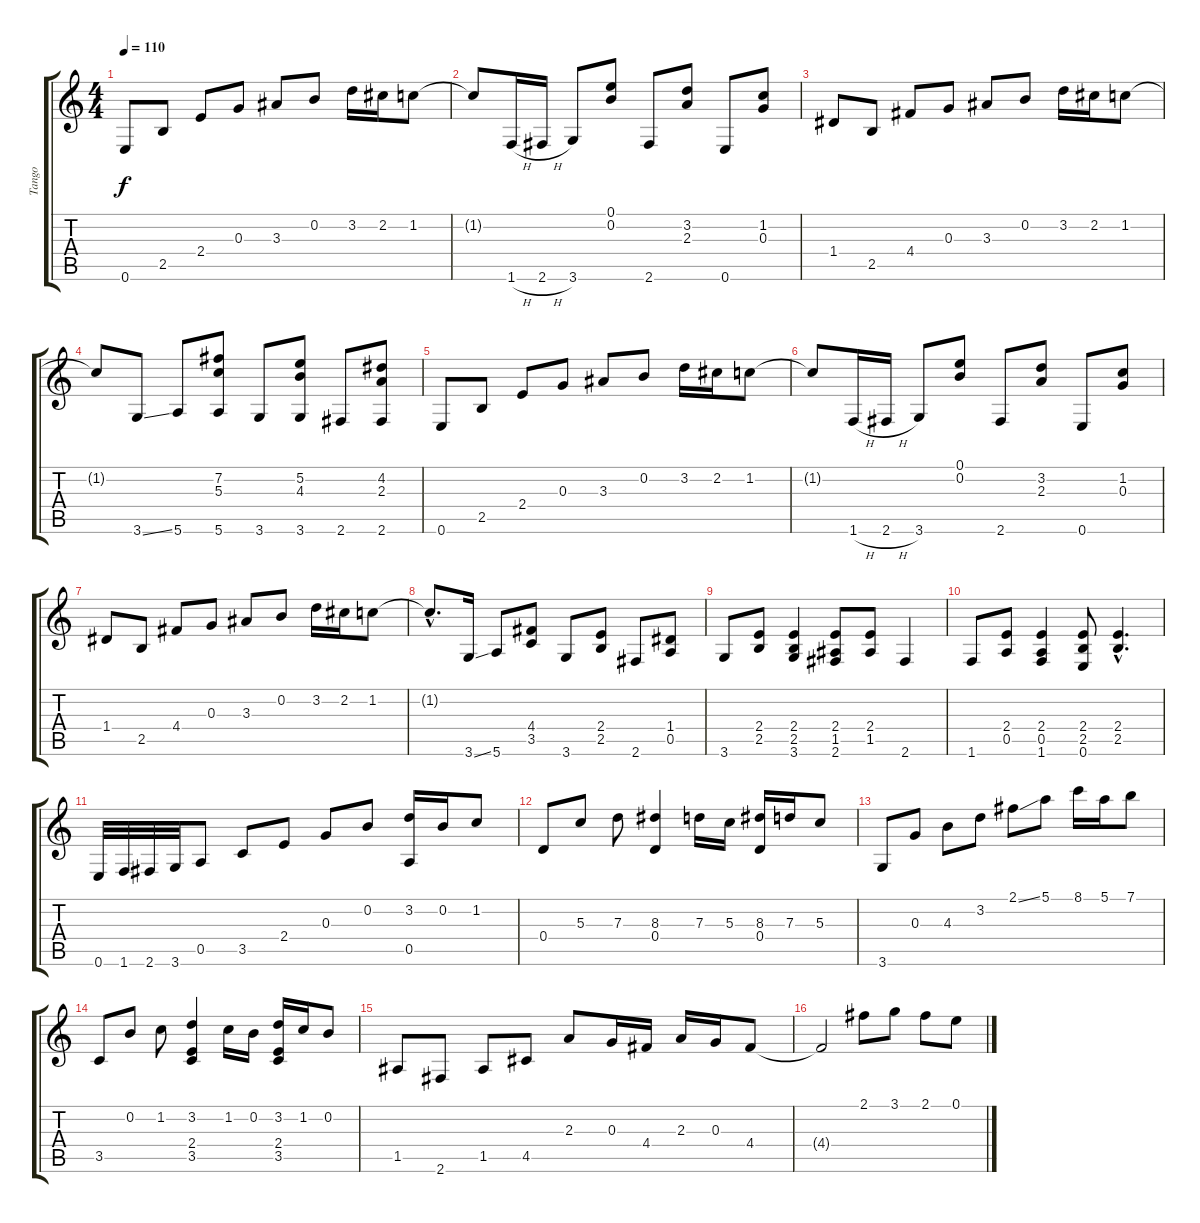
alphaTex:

\track ("Tango" "Tango") {instrument electricguitarjazz}
\staff {score tabs}
\tuning (E4 B3 G3 D3 A2 E2) {hide}
\ts (4 4)
\tempo 110
\clef g2
\ks c
0.6.8{dy f instrument electricguitarjazz} 2.5.8 2.4.8 0.3.8 3.3.8 0.2.8 3.2.16 2.2.16 1.2.8 |
1.2{t}.8 1.6{h}.16 2.6{h}.16 3.6.8 (0.1 0.2).8 2.6.8 (3.2 2.3).8 0.6.8 (1.2 0.3).8 |
1.4.8 2.5.8 4.4.8 0.3.8 3.3.8 0.2.8 3.2.16 2.2.16 1.2.8 |
1.2{t}.8 3.6{ss}.8 5.6.8 (7.2 5.3 5.6).8 3.6.8 (5.2 4.3 3.6).8 2.6.8 (4.2 2.3 2.6).8 |
0.6.8 2.5.8 2.4.8 0.3.8 3.3.8 0.2.8 3.2.16 2.2.16 1.2.8 |
1.2{t}.8 1.6{h}.16 2.6{h}.16 3.6.8 (0.1 0.2).8 2.6.8 (3.2 2.3).8 0.6.8 (1.2 0.3).8 |
1.4.8 2.5.8 4.4.8 0.3.8 3.3.8 0.2.8 3.2.16 2.2.16 1.2.8 |
1.2{hac t}.8{d} 3.6{ss}.16 5.6.8 (4.4 3.5).8 3.6.8 (2.4 2.5).8 2.6.8 (1.4 0.5).8 |
3.6.8 (2.4 2.5).8 (2.4 2.5 3.6).4 (2.4 1.5 2.6).8 (2.4 1.5).8 2.6.4 |
1.6.8 (2.4 0.5).8 (2.4 0.5 1.6).4 (2.4 2.5 0.6).8 (2.4{hac} 2.5{hac}).4{d} |
0.6.32 1.6.32 2.6.32 3.6.32 0.5.8 3.5.8 2.4.8 0.3.8 0.2.8 (3.2 0.5).16 0.2.16 1.2.8 |
0.4.8 5.3.8 7.3.8 (8.3 0.4).4 7.3.16 5.3.16 (8.3 0.4).16 7.3.16 5.3.8 |
3.6.8 0.3.8 4.3.8 3.2.8 2.1{ss}.8 5.1.8 8.1.16 5.1.16 7.1.8 |
3.5.8 0.2.8 1.2.8 (3.2 2.4 3.5).4 1.2.16 0.2.16 (3.2 2.4 3.5).16 1.2.16 0.2.8 |
1.5.8 2.6.8 1.5.8 4.5.8 2.3.8 0.3.16 4.4.16 2.3.16 0.3.16 4.4.8 |
4.4{t}.2 2.1.8 3.1.8 2.1.8 0.1.8
